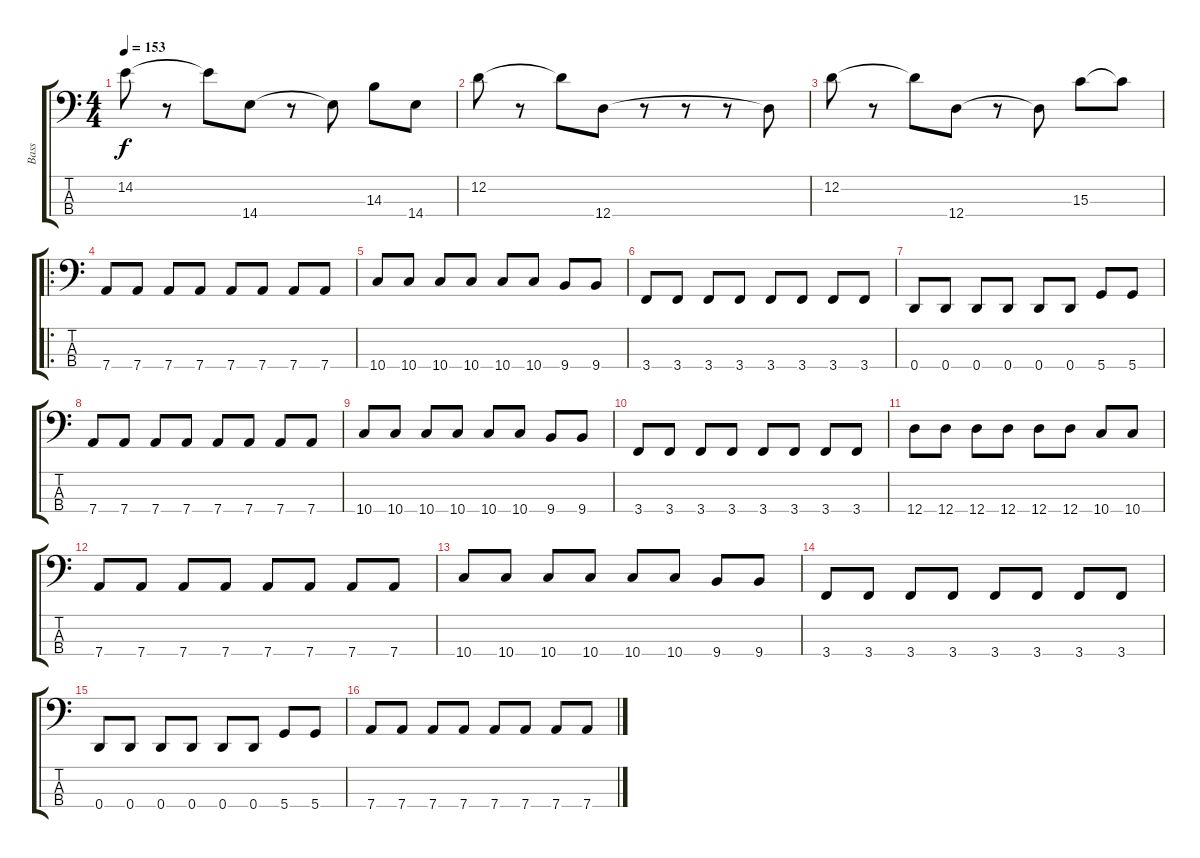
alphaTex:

\track ("Bass" "Bass") {instrument electricbassfinger}
\staff {score tabs}
\tuning (G2 D2 A1 D1) {hide}
\ts (4 4)
\tempo 153
\clef f4
\ks c
14.2.8{dy f} r.8 14.2{t}.8 14.4.8 r.8 14.4{t}.8 14.3.8 14.4.8 |
12.2.8 r.8 12.2{t}.8 12.4.8 r.8 r.8 r.8 12.4{t}.8 |
12.2.8 r.8 12.2{t}.8 12.4.8 r.8 12.4{t}.8 15.3.8 15.3{t}.8 |
\ro
7.4.8 7.4.8 7.4.8 7.4.8 7.4.8 7.4.8 7.4.8 7.4.8 |
10.4.8 10.4.8 10.4.8 10.4.8 10.4.8 10.4.8 9.4.8 9.4.8 |
3.4.8 3.4.8 3.4.8 3.4.8 3.4.8 3.4.8 3.4.8 3.4.8 |
0.4.8 0.4.8 0.4.8 0.4.8 0.4.8 0.4.8 5.4.8 5.4.8 |
7.4.8 7.4.8 7.4.8 7.4.8 7.4.8 7.4.8 7.4.8 7.4.8 |
10.4.8 10.4.8 10.4.8 10.4.8 10.4.8 10.4.8 9.4.8 9.4.8 |
3.4.8 3.4.8 3.4.8 3.4.8 3.4.8 3.4.8 3.4.8 3.4.8 |
12.4.8 12.4.8 12.4.8 12.4.8 12.4.8 12.4.8 10.4.8 10.4.8 |
7.4.8 7.4.8 7.4.8 7.4.8 7.4.8 7.4.8 7.4.8 7.4.8 |
10.4.8 10.4.8 10.4.8 10.4.8 10.4.8 10.4.8 9.4.8 9.4.8 |
3.4.8 3.4.8 3.4.8 3.4.8 3.4.8 3.4.8 3.4.8 3.4.8 |
0.4.8 0.4.8 0.4.8 0.4.8 0.4.8 0.4.8 5.4.8 5.4.8 |
7.4.8 7.4.8 7.4.8 7.4.8 7.4.8 7.4.8 7.4.8 7.4.8
